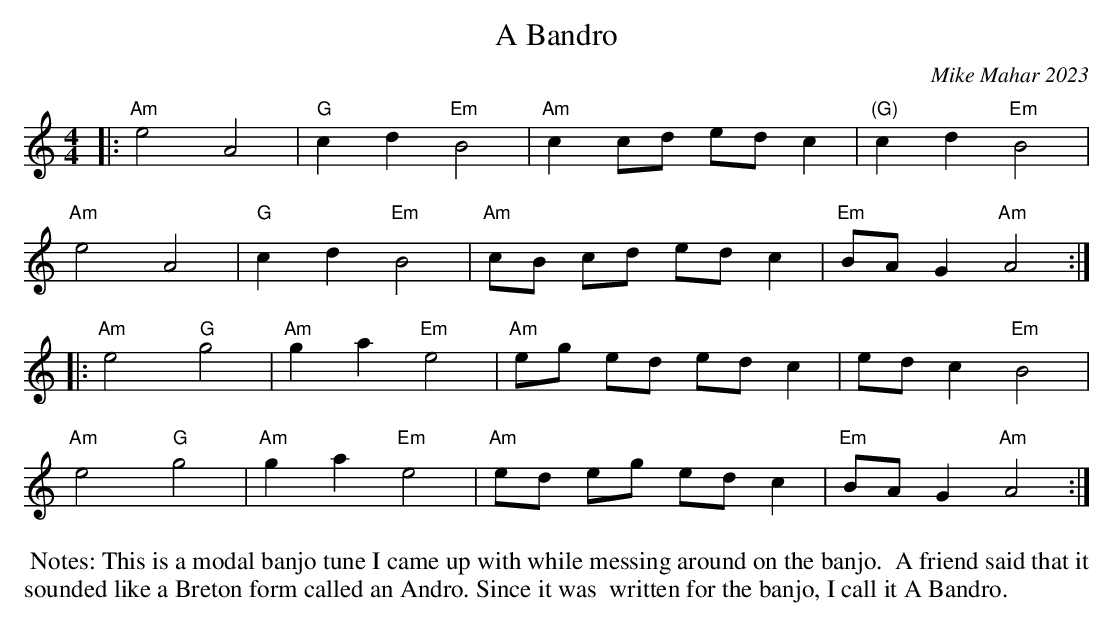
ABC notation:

X:1
T: A Bandro
C: Mike Mahar 2023
M: 4/4
L: 1/8
K: Am
|:\
"Am"e4 A4 | "G"c2 d2 "Em"B4 | "Am"c2 cd ed c2 | "(G)"c2 d2 "Em"B4 |
"Am"e4 A4 | "G"c2 d2 "Em"B4 | "Am"cB cd ed c2 | "Em"BA G2 "Am"A4 :|
|:\
"Am"e4 "G"g4 | "Am"g2 a2 "Em"e4 | "Am"eg ed ed c2 | ed c2 "Em"B4 |
"Am"e4 "G"g4 | "Am"g2 a2 "Em"e4 | "Am"ed eg ed c2 | "Em"BA G2 "Am"A4 :|
